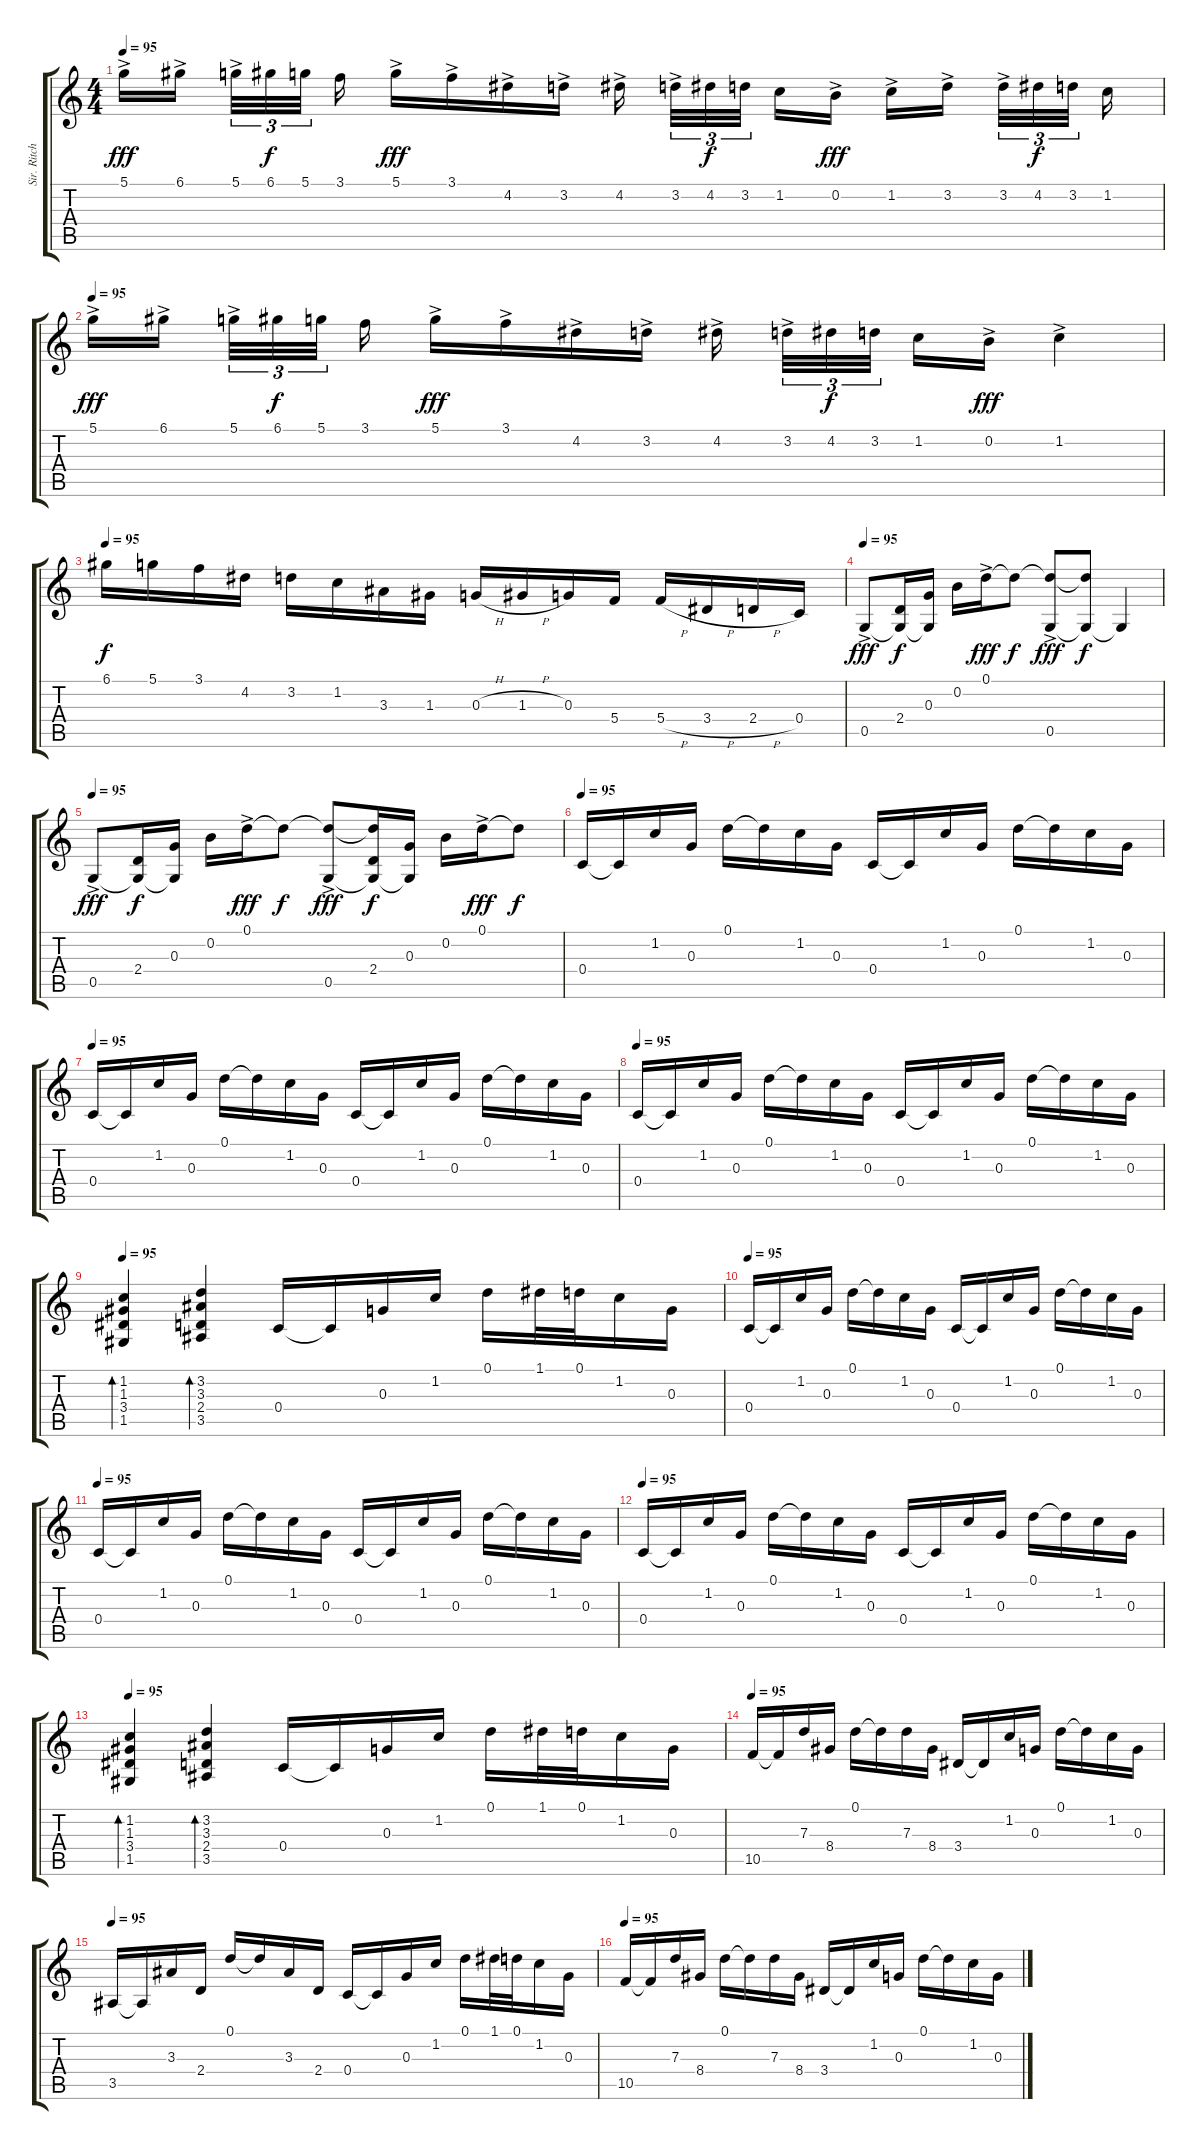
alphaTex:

\track ("Sir. Ritchie Blackmore" "Sir. Ritch") {instrument acousticguitarsteel}
\staff {score tabs}
\tuning (D4 B3 G3 C3 G2 D2) {hide}
\ts (4 4)
\tempo 95
\clef g2
\ks c
5.1{ac}.16{dy fff} 6.1{ac}.16 5.1{ac}.32{tu (3 2)} 6.1.32{tu (3 2) dy f} 5.1.32{tu (3 2)} 3.1.16 5.1{ac}.16{dy fff} 3.1{ac}.16 4.2{ac}.16 3.2{ac}.16 4.2{ac}.16 3.2{ac}.32{tu (3 2)} 4.2.32{tu (3 2) dy f} 3.2.32{tu (3 2)} 1.2.16 0.2{ac}.16{dy fff} 1.2{ac}.16 3.2{ac}.16 3.2{ac}.32{tu (3 2)} 4.2.32{tu (3 2) dy f} 3.2.32{tu (3 2)} 1.2.16 |
\tempo 95
5.1{ac}.16{dy fff} 6.1{ac}.16 5.1{ac}.32{tu (3 2)} 6.1.32{tu (3 2) dy f} 5.1.32{tu (3 2)} 3.1.16 5.1{ac}.16{dy fff} 3.1{ac}.16 4.2{ac}.16 3.2{ac}.16 4.2{ac}.16 3.2{ac}.32{tu (3 2)} 4.2.32{tu (3 2) dy f} 3.2.32{tu (3 2)} 1.2.16 0.2{ac}.16{dy fff} 1.2{ac}.4 |
\tempo 95
6.1.16{dy f} 5.1.16 3.1.16 4.2.16 3.2.16 1.2.16 3.3.16 1.3.16 0.3{h}.16 1.3{h}.16 0.3.16 5.4.16 5.4{h}.16 3.4{h}.16 2.4{h}.16 0.4.16 |
\tempo 95
0.5{ac}.8{dy fff} (2.4 0.5{t}).16{dy f} (0.3 0.5{t}).16 0.2.16 0.1{ac}.16{dy fff} 0.1{t}.8{dy f} (0.1{t} 0.5{ac}).8{dy fff} (0.1{t} 0.5{t}).8{dy f} 0.5{t}.4 |
\tempo 95
0.5{ac}.8{dy fff} (2.4 0.5{t}).16{dy f} (0.3 0.5{t}).16 0.2.16 0.1{ac}.16{dy fff} 0.1{t}.8{dy f} (0.1{t} 0.5{ac}).8{dy fff} (0.1{t} 2.4 0.5{t}).16{dy f} (0.3 0.5{t}).16 0.2.16 0.1{ac}.16{dy fff} 0.1{t}.8{dy f} |
\tempo 95
0.4.16 0.4{t}.16 1.2.16 0.3.16 0.1.16 0.1{t}.16 1.2.16 0.3.16 0.4.16 0.4{t}.16 1.2.16 0.3.16 0.1.16 0.1{t}.16 1.2.16 0.3.16 |
\tempo 95
0.4.16 0.4{t}.16 1.2.16 0.3.16 0.1.16 0.1{t}.16 1.2.16 0.3.16 0.4.16 0.4{t}.16 1.2.16 0.3.16 0.1.16 0.1{t}.16 1.2.16 0.3.16 |
\tempo 95
0.4.16 0.4{t}.16 1.2.16 0.3.16 0.1.16 0.1{t}.16 1.2.16 0.3.16 0.4.16 0.4{t}.16 1.2.16 0.3.16 0.1.16 0.1{t}.16 1.2.16 0.3.16 |
\tempo 95
(1.2 1.3 3.4 1.5).4{bd 480} (3.2 3.3 2.4 3.5).4{bd 480} 0.4.16 0.4{t}.16 0.3.16 1.2.16 0.1.16 1.1.32 0.1.32 1.2.16 0.3.16 |
\tempo 95
0.4.16 0.4{t}.16 1.2.16 0.3.16 0.1.16 0.1{t}.16 1.2.16 0.3.16 0.4.16 0.4{t}.16 1.2.16 0.3.16 0.1.16 0.1{t}.16 1.2.16 0.3.16 |
\tempo 95
0.4.16 0.4{t}.16 1.2.16 0.3.16 0.1.16 0.1{t}.16 1.2.16 0.3.16 0.4.16 0.4{t}.16 1.2.16 0.3.16 0.1.16 0.1{t}.16 1.2.16 0.3.16 |
\tempo 95
0.4.16 0.4{t}.16 1.2.16 0.3.16 0.1.16 0.1{t}.16 1.2.16 0.3.16 0.4.16 0.4{t}.16 1.2.16 0.3.16 0.1.16 0.1{t}.16 1.2.16 0.3.16 |
\tempo 95
(1.2 1.3 3.4 1.5).4{bd 480} (3.2 3.3 2.4 3.5).4{bd 480} 0.4.16 0.4{t}.16 0.3.16 1.2.16 0.1.16 1.1.32 0.1.32 1.2.16 0.3.16 |
\tempo 95
10.5.16 10.5{t}.16 7.3.16 8.4.16 0.1.16 0.1{t}.16 7.3.16 8.4.16 3.4.16 3.4{t}.16 1.2.16 0.3.16 0.1.16 0.1{t}.16 1.2.16 0.3.16 |
\tempo 95
3.5.16 3.5{t}.16 3.3.16 2.4.16 0.1.16 0.1{t}.16 3.3.16 2.4.16 0.4.16 0.4{t}.16 0.3.16 1.2.16 0.1.16 1.1.32 0.1.32 1.2.16 0.3.16 |
\tempo 95
10.5.16 10.5{t}.16 7.3.16 8.4.16 0.1.16 0.1{t}.16 7.3.16 8.4.16 3.4.16 3.4{t}.16 1.2.16 0.3.16 0.1.16 0.1{t}.16 1.2.16 0.3.16
